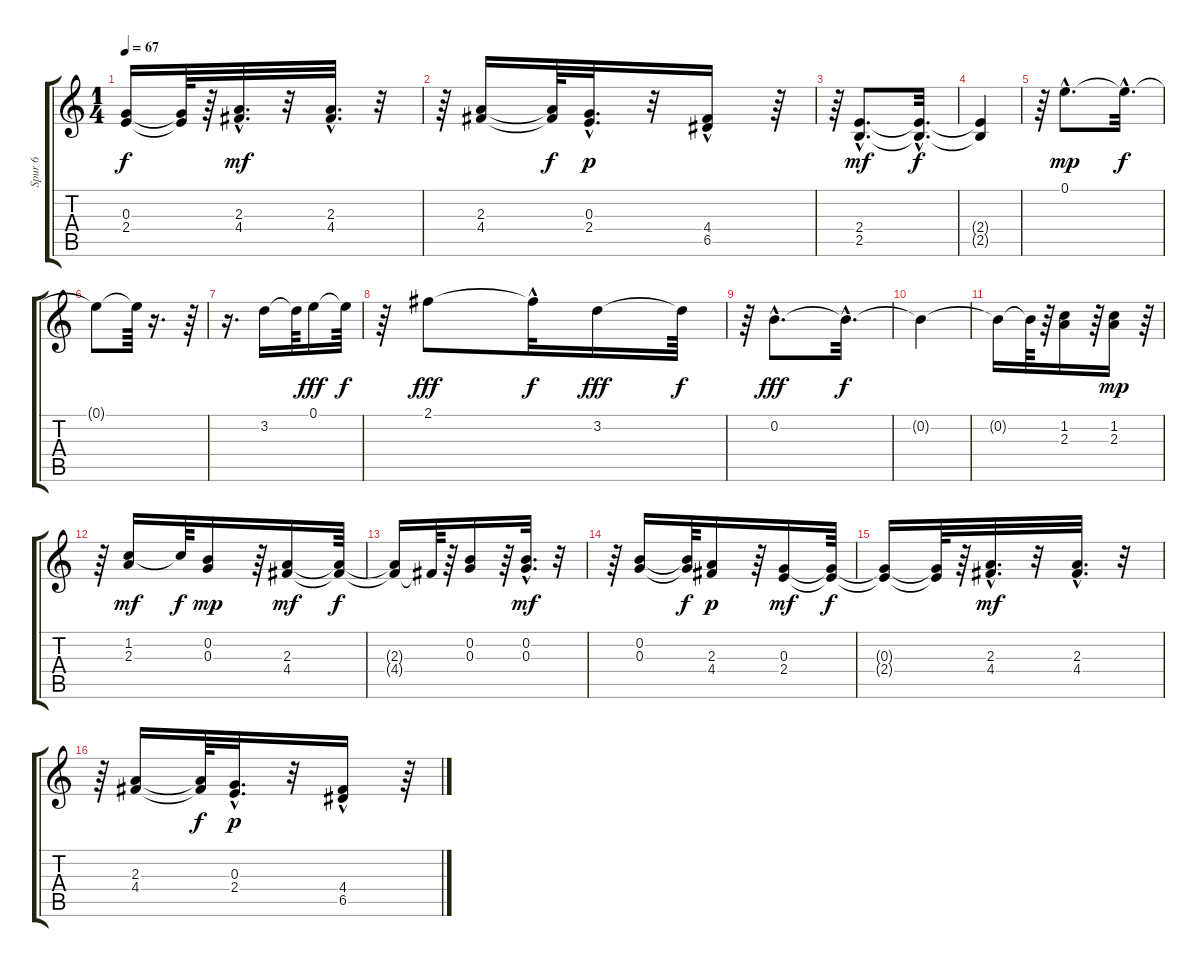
\track ("Spur 6" "Spur 6") {instrument acousticguitarnylon}
\staff {score tabs}
\tuning (E4 B3 G3 D3 A2 E2) {hide}
\ts (1 4)
\tempo 67
\clef g2
\ks c
(0.3{t} 2.4{t}).16{dy f} (0.3{t} 2.4{t}).64 r.64 (2.3{hac} 4.4{hac}).32{d dy mf} r.32 (2.3{hac} 4.4{hac}).32{d} r.32 |
r.64 (2.3 4.4).16 (2.3{t} 4.4{t}).64{dy f} (0.3{hac} 2.4{hac}).32{d dy p} r.32 (4.4 6.5{hac}).16 r.64 |
r.64 (2.4{hac} 2.5{hac}).8{d dy mf} (2.4{hac t} 2.5{hac t}).32{d dy f} |
(2.4{t} 2.5{t}).4 |
r.64 0.1{hac}.8{d dy mp} 0.1{hac t}.32{d dy f} |
0.1{t}.8 0.1{t}.64 r.16{d} r.64 |
r.16{d} 3.2.16 3.2{t}.64 0.1.16{dy fff} 0.1{t}.64{dy f} |
r.64 2.1.8{dy fff} 2.1{hac t}.32{dy f} 3.2.16{dy fff} 3.2{t}.64{dy f} |
r.64 0.2{hac}.8{d dy fff} 0.2{hac t}.32{d dy f} |
0.2{t}.4 |
0.2{t}.16 0.2{t}.64 r.64 (1.2 2.3).16 r.64 (1.2 2.3).16{dy mp} r.64 |
r.64 (1.2 2.3).16{dy mf} 1.2{t}.64{dy f} (0.2 0.3).16{dy mp} r.64 (2.3 4.4).16{dy mf} (2.3{t} 4.4{t}).64{dy f} |
(2.3{t} 4.4{t}).16 4.4{t}.64 r.64 (0.2 0.3).16 r.64 (0.2{hac} 0.3{hac}).32{d dy mf} r.32 |
r.64 (0.2 0.3).16 (0.2{t} 0.3{t}).64{dy f} (2.3 4.4).16{dy p} r.64 (0.3 2.4).16{dy mf} (0.3{t} 2.4{t}).64{dy f} |
(0.3{t} 2.4{t}).16 (0.3{t} 2.4{t}).64 r.64 (2.3{hac} 4.4{hac}).32{d dy mf} r.32 (2.3{hac} 4.4{hac}).32{d} r.32 |
r.64 (2.3 4.4).16 (2.3{t} 4.4{t}).64{dy f} (0.3{hac} 2.4{hac}).32{d dy p} r.32 (4.4 6.5{hac}).16 r.64
